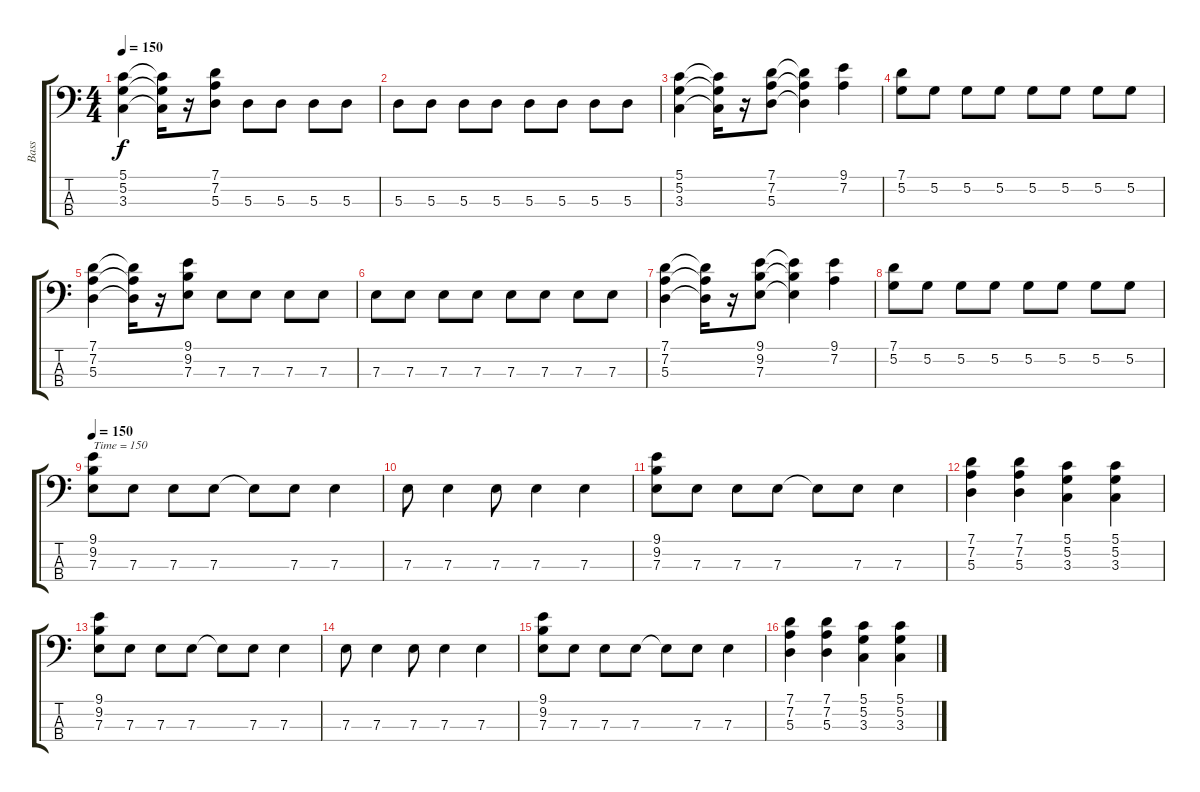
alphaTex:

\track ("Bass" "Bass") {instrument electricbasspick}
\staff {score tabs}
\tuning (G2 D2 A1 E1) {hide}
\ts (4 4)
\tempo 150
\clef f4
\ks c
(5.1 5.2 3.3).4{dy f} (5.1{t} 5.2{t} 3.3{t}).16 r.16 (7.1 7.2 5.3).8 5.3.8 5.3.8 5.3.8 5.3.8 |
5.3.8 5.3.8 5.3.8 5.3.8 5.3.8 5.3.8 5.3.8 5.3.8 |
(5.1 5.2 3.3).4 (5.1{t} 5.2{t} 3.3{t}).16 r.16 (7.1 7.2 5.3).8 (7.1{t} 7.2{t} 5.3{t}).4 (9.1 7.2).4 |
(7.1 5.2).8 5.2.8 5.2.8 5.2.8 5.2.8 5.2.8 5.2.8 5.2.8 |
(7.1 7.2 5.3).4 (7.1{t} 7.2{t} 5.3{t}).16 r.16 (9.1 9.2 7.3).8 7.3.8 7.3.8 7.3.8 7.3.8 |
7.3.8 7.3.8 7.3.8 7.3.8 7.3.8 7.3.8 7.3.8 7.3.8 |
(7.1 7.2 5.3).4 (7.1{t} 7.2{t} 5.3{t}).16 r.16 (9.1 9.2 7.3).8 (9.1{t} 9.2{t} 7.3{t}).4 (9.1 7.2).4 |
(7.1 5.2).8 5.2.8 5.2.8 5.2.8 5.2.8 5.2.8 5.2.8 5.2.8 |
\tempo 150
(9.1 9.2 7.3).8{txt "Time = 150"} 7.3.8 7.3.8 7.3.8 7.3{t}.8 7.3.8 7.3.4 |
7.3.8 7.3.4 7.3.8 7.3.4 7.3.4 |
(9.1 9.2 7.3).8 7.3.8 7.3.8 7.3.8 7.3{t}.8 7.3.8 7.3.4 |
(7.1 7.2 5.3).4 (7.1 7.2 5.3).4 (5.1 5.2 3.3).4 (5.1 5.2 3.3).4 |
(9.1 9.2 7.3).8 7.3.8 7.3.8 7.3.8 7.3{t}.8 7.3.8 7.3.4 |
7.3.8 7.3.4 7.3.8 7.3.4 7.3.4 |
(9.1 9.2 7.3).8 7.3.8 7.3.8 7.3.8 7.3{t}.8 7.3.8 7.3.4 |
(7.1 7.2 5.3).4 (7.1 7.2 5.3).4 (5.1 5.2 3.3).4 (5.1 5.2 3.3).4
